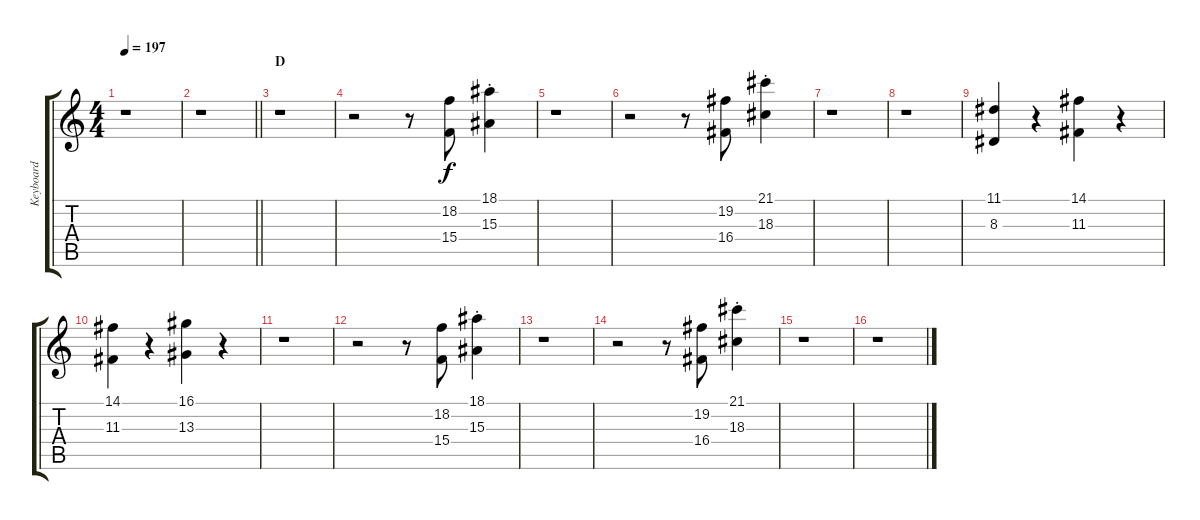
\track ("Keyboard" "Keyboard") {instrument lead3calliope}
\staff {score tabs}
\tuning (E4 B3 G3 D3 A2 E2) {hide}
\ts (4 4)
\tempo 197
\clef g2
\ks c
r.1{dy f} |
\barLineRight lightlight
r.1 |
\section ("" "D")
r.1 |
r.2 r.8 (18.2 15.4).8 (18.1{st} 15.3{st}).4 |
r.1 |
r.2 r.8 (19.2 16.4).8 (21.1{st} 18.3{st}).4 |
r.1 |
r.1 |
(11.1 8.3).4 r.4 (14.1 11.3).4 r.4 |
(14.1 11.3).4 r.4 (16.1 13.3).4 r.4 |
r.1 |
r.2 r.8 (18.2 15.4).8 (18.1{st} 15.3{st}).4 |
r.1 |
r.2 r.8 (19.2 16.4).8 (21.1{st} 18.3{st}).4 |
r.1 |
r.1
